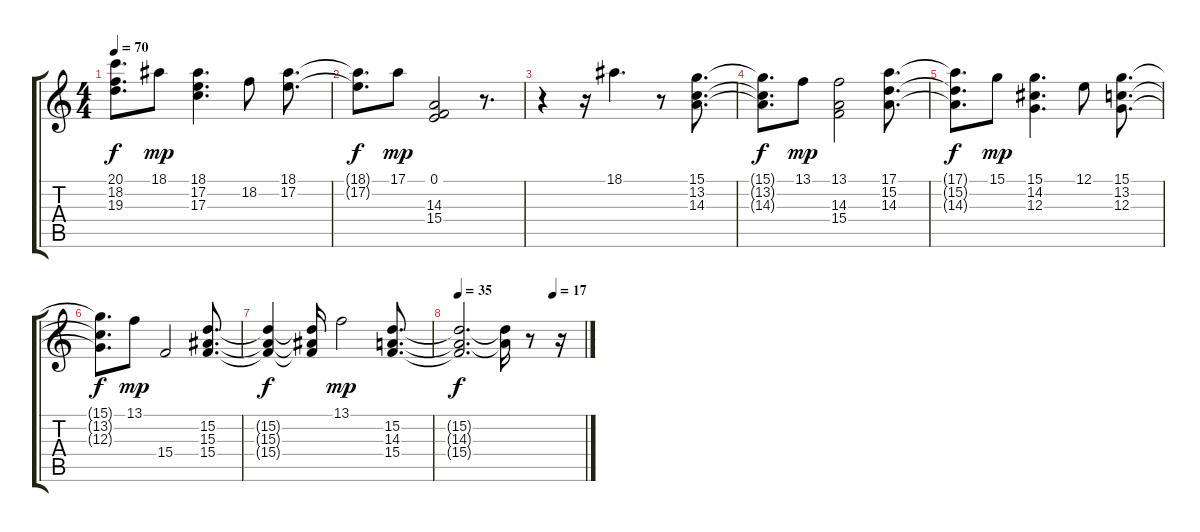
\track "" {instrument acousticgrandpiano}
\staff {score tabs}
\tuning (E4 B3 G3 D3 A2 E2) {hide}
\ts (4 4)
\tempo 70
\clef g2
\ks c
(20.1{t} 18.2{t} 19.3{t}).8{d dy f} 18.1.8{dy mp} (18.1 17.2 17.3).4{d} 18.2.8 (18.1 17.2).8{d} |
(18.1{t} 17.2{t}).8{d dy f} 17.1.8{dy mp} (0.1 14.3 15.4).2 r.8{d} |
r.4 r.16 18.1.4{d} r.8 (15.1 13.2 14.3).8{d} |
(15.1{t} 13.2{t} 14.3{t}).8{d dy f} 13.1.8{dy mp} (13.1 14.3 15.4).2 (17.1 15.2 14.3).8{d} |
(17.1{t} 15.2{t} 14.3{t}).8{d dy f} 15.1.8{dy mp} (15.1 14.2 12.3).4{d} 12.1.8 (15.1 13.2 12.3).8{d} |
(15.1{t} 13.2{t} 12.3{t}).8{d dy f} 13.1.8{dy mp} 15.4.2 (15.2 15.3 15.4).8{d} |
(15.2{t} 15.3{t} 15.4{t}).4{dy f} (15.2{t} 15.3{t} 15.4{t}).16 13.1.2{dy mp} (15.2 14.3 15.4).8{d} |
\tempo 35
\tempo (17 0.75)
(15.2{t} 14.3{t} 15.4{t}).2{d dy f} (15.2{t} 14.3{t}).16 r.8 r.16
